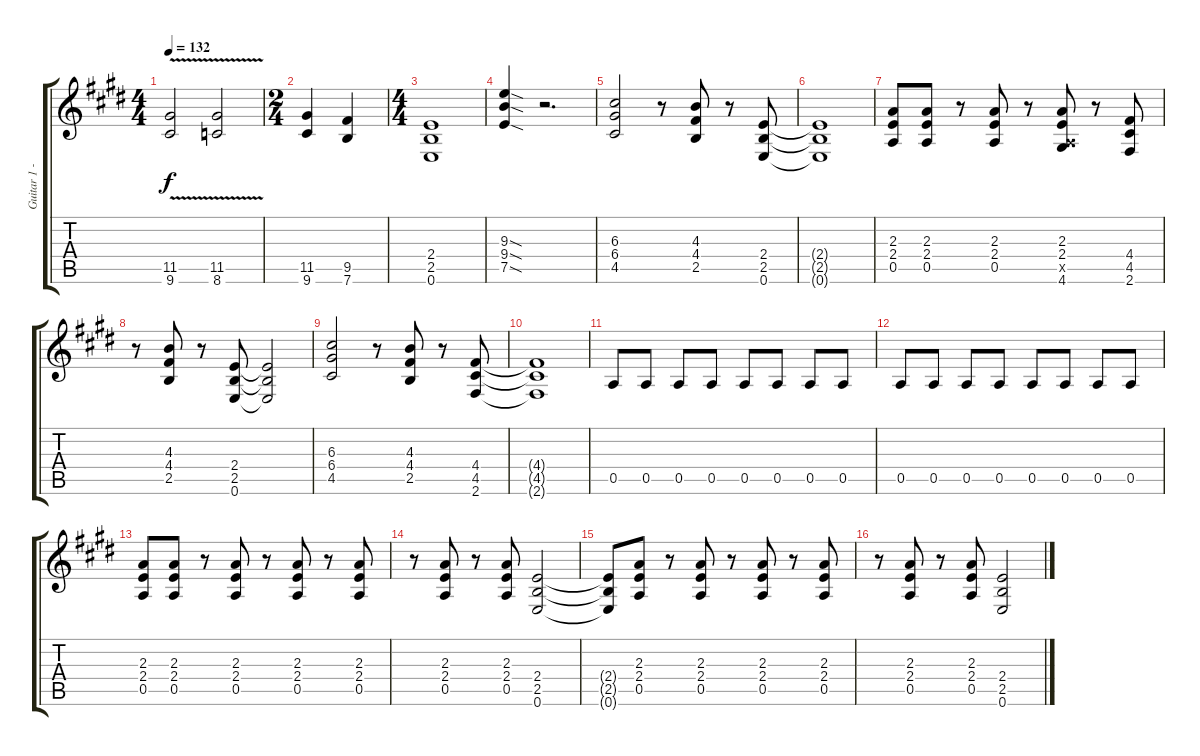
\track ("Guitar 1 - Brian May" "Guitar 1 -") {instrument distortionguitar}
\staff {score tabs}
\tuning (E4 B3 G3 D3 A2 E2) {hide}
\ts (4 4)
\tempo 132
\clef g2
\ks c#minor
(11.5{v} 9.6{v}).2{dy f} (11.5{v} 8.6{v}).2 |
\ts (2 4)
(11.5 9.6).4 (9.5 7.6).4 |
\ts (4 4)
\ks e
(2.4 2.5 0.6).1 |
\ks c#minor
(9.3{sod} 9.4{sod} 7.5{sod}).4 r.2{d} |
\ks e
(6.3 6.4 4.5).2 r.8 (4.3 4.4 2.5).8 r.8 (2.4 2.5 0.6).8 |
\ks c#minor
(2.4{t} 2.5{t} 0.6{t}).1 |
(2.3 2.4 0.5).8 (2.3 2.4 0.5).8 r.8 (2.3 2.4 0.5).8 r.8 (2.3 2.4 0.5{x} 4.6).8 r.8 (4.4 4.5 2.6).8 |
r.8 (4.3 4.4 2.5).8 r.8 (2.4 2.5 0.6).8 (2.4{t} 2.5{t} 0.6{t}).2 |
\ks e
(6.3 6.4 4.5).2 r.8 (4.3 4.4 2.5).8 r.8 (4.4 4.5 2.6).8 |
\ks c#minor
(4.4{t} 4.5{t} 2.6{t}).1 |
0.5.8 0.5.8 0.5.8 0.5.8 0.5.8 0.5.8 0.5.8 0.5.8 |
0.5.8 0.5.8 0.5.8 0.5.8 0.5.8 0.5.8 0.5.8 0.5.8 |
\ks e
(2.3 2.4 0.5).8 (2.3 2.4 0.5).8 r.8 (2.3 2.4 0.5).8 r.8 (2.3 2.4 0.5).8 r.8 (2.3 2.4 0.5).8 |
\ks c#minor
r.8 (2.3 2.4 0.5).8 r.8 (2.3 2.4 0.5).8 (2.4 2.5 0.6).2 |
(2.4{t} 2.5{t} 0.6{t}).8 (2.3 2.4 0.5).8 r.8 (2.3 2.4 0.5).8 r.8 (2.3 2.4 0.5).8 r.8 (2.3 2.4 0.5).8 |
r.8 (2.3 2.4 0.5).8 r.8 (2.3 2.4 0.5).8 (2.4 2.5 0.6).2
